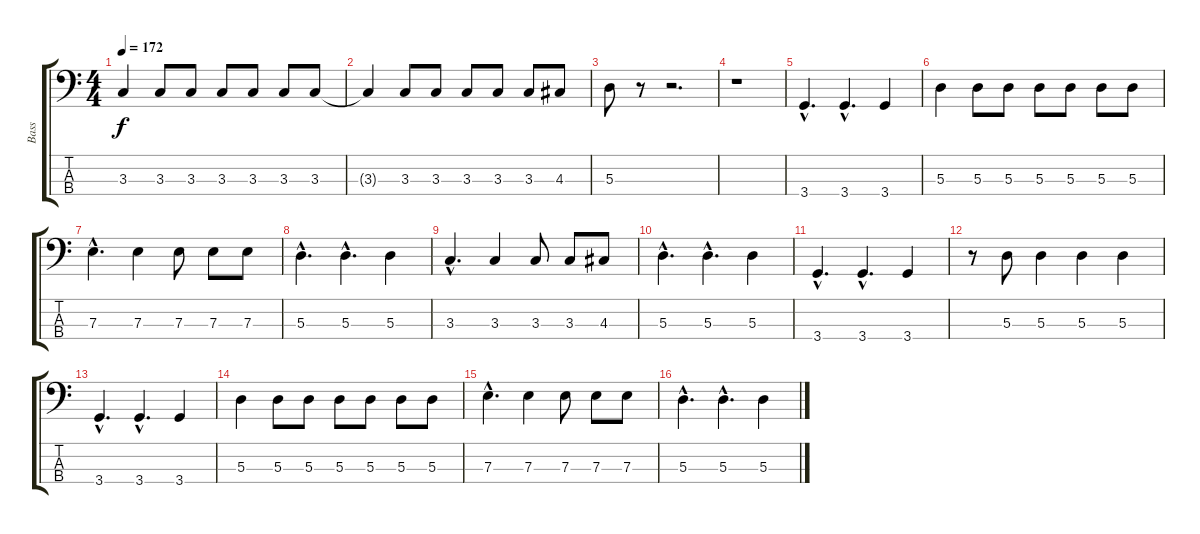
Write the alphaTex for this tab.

\track ("Bass" "Bass") {instrument electricbassfinger}
\staff {score tabs}
\tuning (G2 D2 A1 E1) {hide}
\ts (4 4)
\tempo 172
\clef f4
\ks c
3.3.4{dy f} 3.3.8 3.3.8 3.3.8 3.3.8 3.3.8 3.3.8 |
3.3{t}.4 3.3.8 3.3.8 3.3.8 3.3.8 3.3.8 4.3.8 |
5.3.8 r.8 r.2{d} |
r.1 |
3.4{hac}.4{d} 3.4{hac}.4{d} 3.4.4 |
5.3.4 5.3.8 5.3.8 5.3.8 5.3.8 5.3.8 5.3.8 |
7.3{hac}.4{d} 7.3.4 7.3.8 7.3.8 7.3.8 |
5.3{hac}.4{d} 5.3{hac}.4{d} 5.3.4 |
3.3{hac}.4{d} 3.3.4 3.3.8 3.3.8 4.3.8 |
5.3{hac}.4{d} 5.3{hac}.4{d} 5.3.4 |
3.4{hac}.4{d} 3.4{hac}.4{d} 3.4.4 |
r.8 5.3.8 5.3.4 5.3.4 5.3.4 |
3.4{hac}.4{d} 3.4{hac}.4{d} 3.4.4 |
5.3.4 5.3.8 5.3.8 5.3.8 5.3.8 5.3.8 5.3.8 |
7.3{hac}.4{d} 7.3.4 7.3.8 7.3.8 7.3.8 |
5.3{hac}.4{d} 5.3{hac}.4{d} 5.3.4
